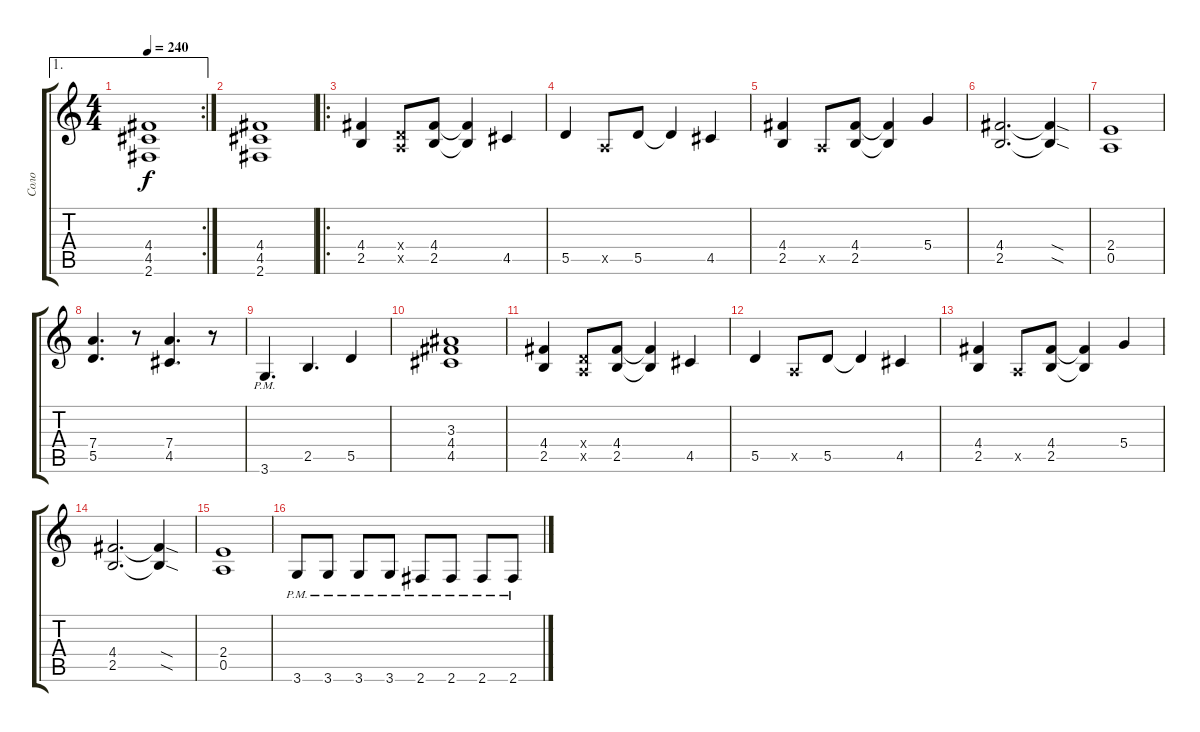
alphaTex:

\track ("Соло" "Соло") {instrument distortionguitar}
\staff {score tabs}
\tuning (E4 B3 G3 D3 A2 E2) {hide}
\ae 1
\rc 2
\ts (4 4)
\tempo 240
\clef g2
\ks c
(4.4 4.5 2.6).1{dy f} |
(4.4 4.5 2.6).1 |
\ro
(4.4 2.5).4 (0.4{x} 0.5{x}).8 (4.4 2.5).8 (4.4{t} 2.5{t}).4 4.5.4 |
5.5.4 0.5{x}.8 5.5.8 5.5{t}.4 4.5.4 |
(4.4 2.5).4 0.5{x}.8 (4.4 2.5).8 (4.4{t} 2.5{t}).4 5.4.4 |
(4.4 2.5).2{d} (4.4{sod t} 2.5{sod t}).4 |
(2.4 0.5).1 |
(7.4 5.5).4{d} r.8 (7.4 4.5).4{d} r.8 |
3.6{pm}.4{d} 2.5.4{d} 5.5.4 |
(3.3 4.4 4.5).1 |
(4.4 2.5).4 (0.4{x} 0.5{x}).8 (4.4 2.5).8 (4.4{t} 2.5{t}).4 4.5.4 |
5.5.4 0.5{x}.8 5.5.8 5.5{t}.4 4.5.4 |
(4.4 2.5).4 0.5{x}.8 (4.4 2.5).8 (4.4{t} 2.5{t}).4 5.4.4 |
(4.4 2.5).2{d} (4.4{sod t} 2.5{sod t}).4 |
(2.4 0.5).1 |
3.6{pm}.8 3.6{pm}.8 3.6{pm}.8 3.6{pm}.8 2.6{pm}.8 2.6{pm}.8 2.6{pm}.8 2.6{pm}.8
